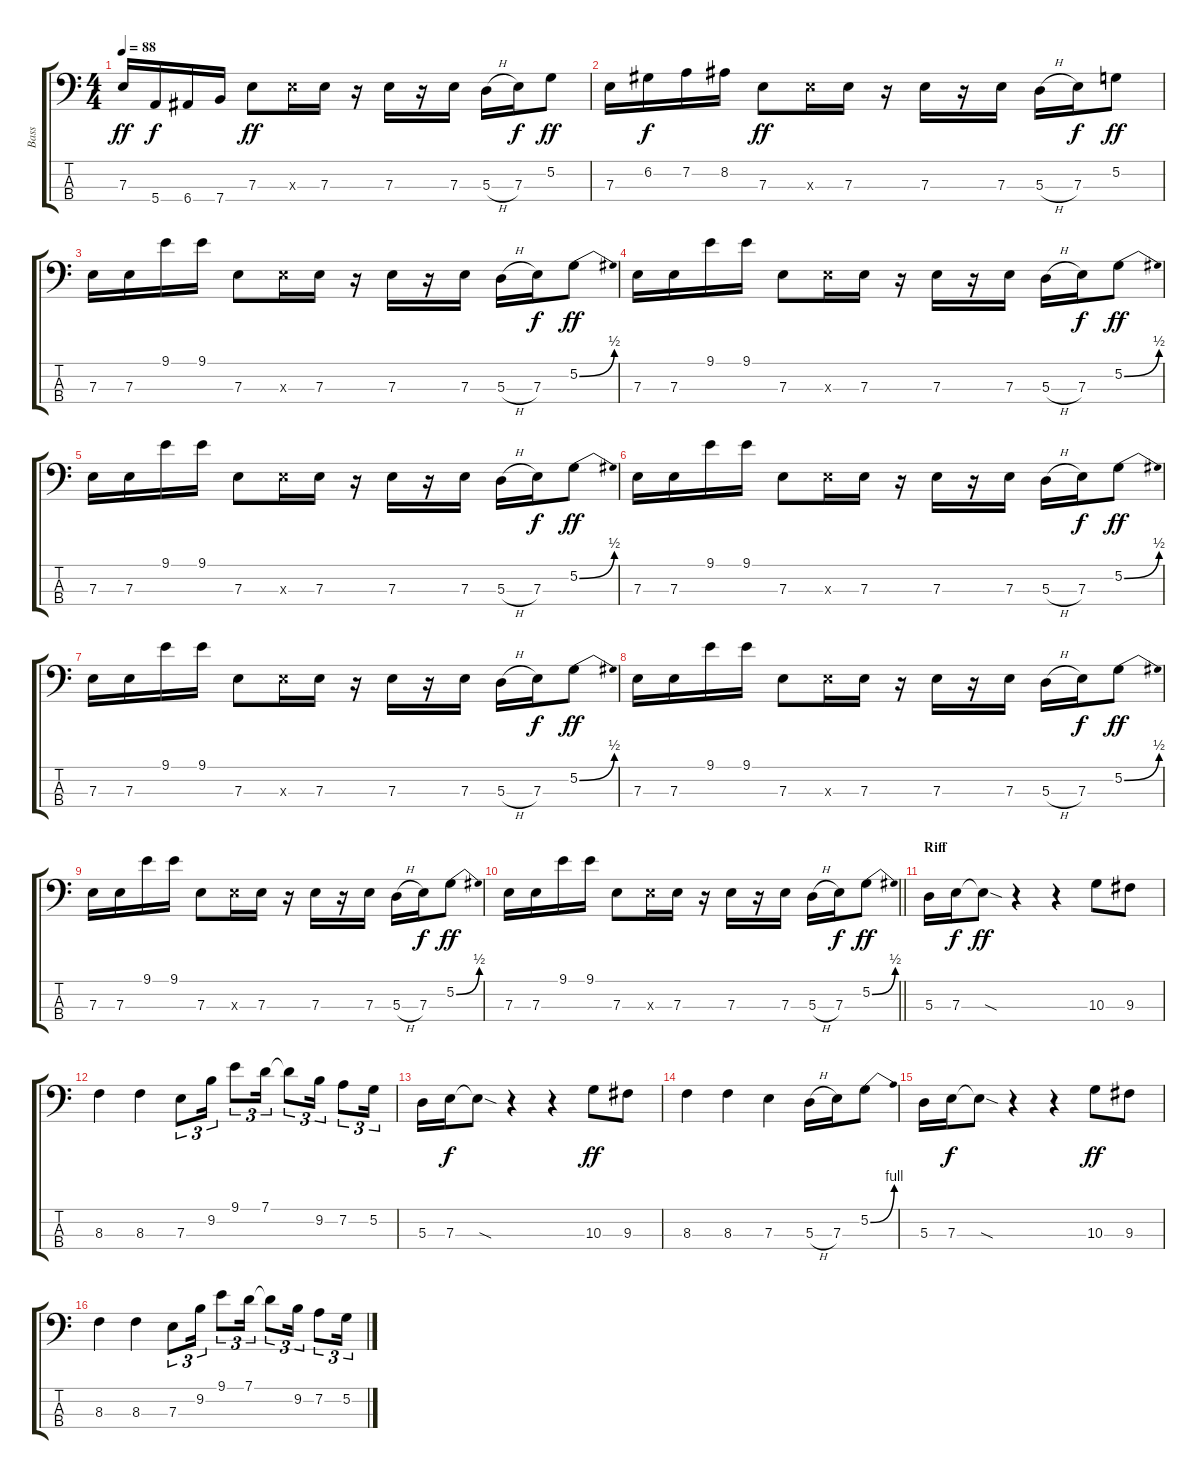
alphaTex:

\track ("Bass" "Bass") {instrument electricbassfinger}
\staff {score tabs}
\tuning (G2 D2 A1 E1) {hide}
\ts (4 4)
\tempo 88
\clef f4
\ks c
7.3.16{dy ff} 5.4.16{dy f} 6.4.16 7.4.16 7.3.8{dy ff} 7.3{x}.16 7.3.16 r.16 7.3.16 r.16 7.3.16 5.3{h}.16 7.3.16{dy f} 5.2.8{dy ff} |
7.3.16 6.2.16{dy f} 7.2.16 8.2.16 7.3.8{dy ff} 7.3{x}.16 7.3.16 r.16 7.3.16 r.16 7.3.16 5.3{h}.16 7.3.16{dy f} 5.2.8{dy ff} |
7.3.16 7.3.16 9.1.16 9.1.16 7.3.8 7.3{x}.16 7.3.16 r.16 7.3.16 r.16 7.3.16 5.3{h}.16 7.3.16{dy f} 5.2{be (bend 0 0 60 2)}.8{dy ff} |
7.3.16 7.3.16 9.1.16 9.1.16 7.3.8 7.3{x}.16 7.3.16 r.16 7.3.16 r.16 7.3.16 5.3{h}.16 7.3.16{dy f} 5.2{be (bend 0 0 60 2)}.8{dy ff} |
7.3.16 7.3.16 9.1.16 9.1.16 7.3.8 7.3{x}.16 7.3.16 r.16 7.3.16 r.16 7.3.16 5.3{h}.16 7.3.16{dy f} 5.2{be (bend 0 0 60 2)}.8{dy ff} |
7.3.16 7.3.16 9.1.16 9.1.16 7.3.8 7.3{x}.16 7.3.16 r.16 7.3.16 r.16 7.3.16 5.3{h}.16 7.3.16{dy f} 5.2{be (bend 0 0 60 2)}.8{dy ff} |
7.3.16 7.3.16 9.1.16 9.1.16 7.3.8 7.3{x}.16 7.3.16 r.16 7.3.16 r.16 7.3.16 5.3{h}.16 7.3.16{dy f} 5.2{be (bend 0 0 60 2)}.8{dy ff} |
7.3.16 7.3.16 9.1.16 9.1.16 7.3.8 7.3{x}.16 7.3.16 r.16 7.3.16 r.16 7.3.16 5.3{h}.16 7.3.16{dy f} 5.2{be (bend 0 0 60 2)}.8{dy ff} |
7.3.16 7.3.16 9.1.16 9.1.16 7.3.8 7.3{x}.16 7.3.16 r.16 7.3.16 r.16 7.3.16 5.3{h}.16 7.3.16{dy f} 5.2{be (bend 0 0 60 2)}.8{dy ff} |
\barLineRight lightlight
7.3.16 7.3.16 9.1.16 9.1.16 7.3.8 7.3{x}.16 7.3.16 r.16 7.3.16 r.16 7.3.16 5.3{h}.16 7.3.16{dy f} 5.2{be (bend 0 0 60 2)}.8{dy ff} |
\section ("" "Riff")
5.3.16 7.3.16{dy f} 7.3{sod t}.8{dy ff} r.4 r.4 10.3.8 9.3.8 |
8.3.4 8.3.4 7.3.8{tu (3 2)} 9.2.16{tu (3 2)} 9.1.8{tu (3 2)} 7.1.16{tu (3 2)} 7.1{t}.8{tu (3 2)} 9.2.16{tu (3 2)} 7.2.8{tu (3 2)} 5.2.16{tu (3 2)} |
5.3.16 7.3.16{dy f} 7.3{sod t}.8 r.4 r.4 10.3.8{dy ff} 9.3.8 |
8.3.4 8.3.4 7.3.4 5.3{h}.16 7.3.16 5.2{be (bend 0 0 60 4)}.8 |
5.3.16 7.3.16{dy f} 7.3{sod t}.8 r.4 r.4 10.3.8{dy ff} 9.3.8 |
8.3.4 8.3.4 7.3.8{tu (3 2)} 9.2.16{tu (3 2)} 9.1.8{tu (3 2)} 7.1.16{tu (3 2)} 7.1{t}.8{tu (3 2)} 9.2.16{tu (3 2)} 7.2.8{tu (3 2)} 5.2.16{tu (3 2)}
